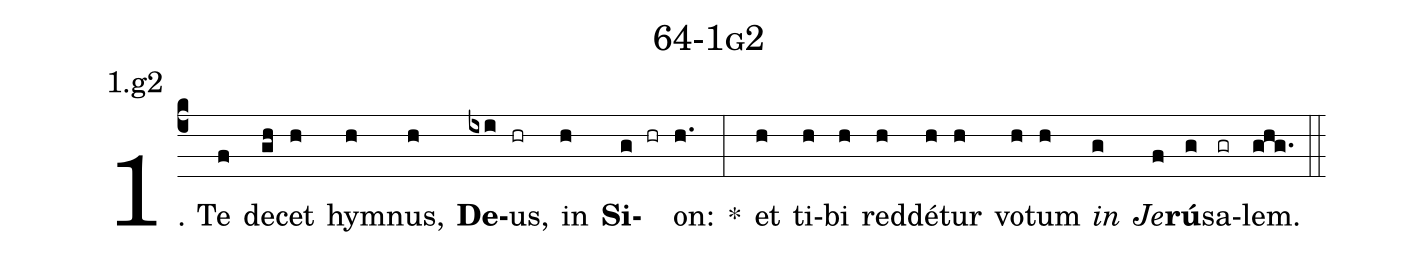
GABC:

name: 64-1g2;
annotation: 1.g2;
%%
(c4)1. Te(f) de(gh)cet(h) hym(h)nus,(h) <b>De</b>(ixi)us,(hr) in(h) <b>Si</b>(g hr)on:(h.) *(:) et(h) ti(h)bi(h) red(h)dé(h)tur(h) vo(h)tum(h) <i>in</i>(g) <i>Je</i>(f)<b>rú</b>(g)sa(gr)lem.(ghg.) (::)
